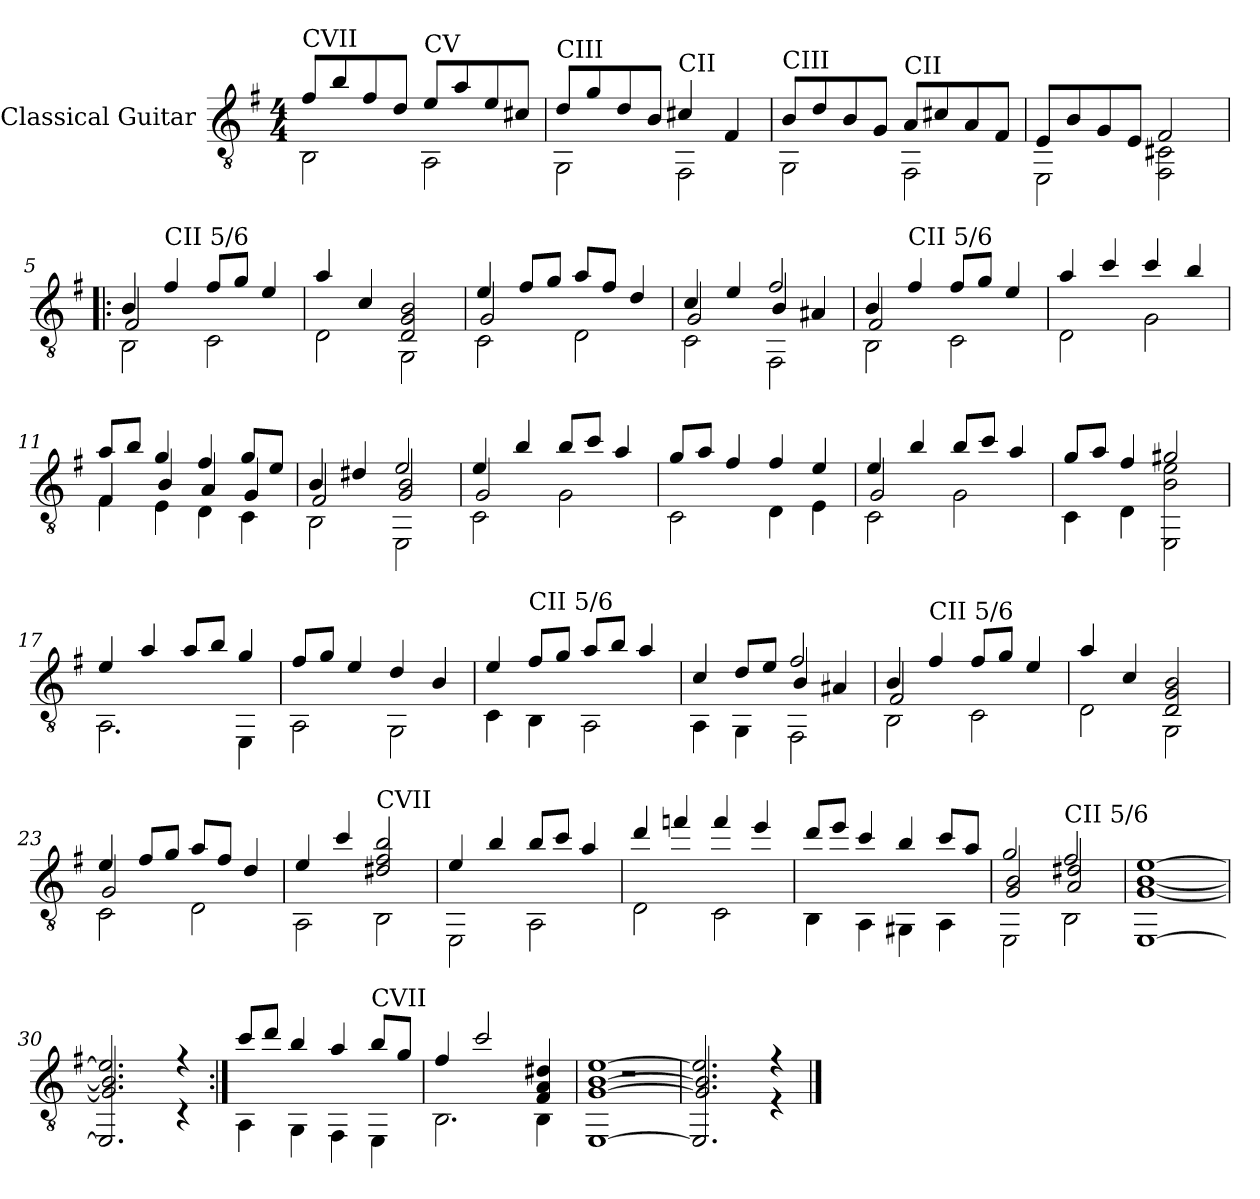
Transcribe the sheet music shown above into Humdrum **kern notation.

**kern
*part1
*staff1
*I"Classical Guitar
*I'Guit.
*clefGv2
*k[f#]
*M4/4
=1
*^
!LO:TX:a:t=CVII	!
8f#/L	2BB\
8b/	.
8f#/	.
8d/J	.
!LO:TX:a:t=CV	!
8e/L	2AA\
8a/	.
8e/	.
8c#X/J	.
=2	=2
!LO:TX:a:t=CIII	!
8d/L	2GG\
8g/	.
8d/	.
8B/J	.
!LO:TX:a:t=CII	!
4c#X/	2FF#\
4F#/	.
=3	=3
!LO:TX:a:t=CIII	!
8B/L	2GG\
8d/	.
8B/	.
8G/J	.
!LO:TX:a:t=CII	!
8A/L	2FF#\
8c#X/	.
8A/	.
8F#/J	.
=4	=4
8E/L	2EE\
8B/	.
8G/	.
8E/J	.
2F#/	2FF#\ 2C#X\
!!LO:LB:g=z	!!
=5!|:	=5!|:
*	*^
4B/	2BB\	2F#/
!LO:TX:a:t=CII 5/6	!	!
4f#/	.	.
8f#/L	2C\	2ryy
8g/J	.	.
4e/	.	.
*	*v	*v
=6	=6
4a/	2D\
4c/	.
2D/ 2G/ 2B/	2GG\
=7	=7
*	*^
4e/	2C\	2G/
8f#/L	.	.
8g/J	.	.
8a/L	2D\	2ryy
8f#/J	.	.
4d/	.	.
=8	=8	=8
4c/	2C\	2G/
4e/	.	.
2f#/	2FF#\	4B/
.	.	4A#X/
!!LO:LB:g=z	!!	!!
=9	=9	=9
4B/	2BB\	2F#/
!LO:TX:a:t=CII 5/6	!	!
4f#/	.	.
8f#/L	2C\	2ryy
8g/J	.	.
4e/	.	.
*	*v	*v
=10	=10
4a/	2D\
4cc/	.
4cc/	2G\
4b/	.
=11	=11
*	*^
8a/L	4F#\	4F#/
8b/J	.	.
4g/	4E\	4B/
4f#/	4D\	4A/
8g/L	4C\	4G/
8e/J	.	.
=12	=12	=12
4B/	2BB\	2F#/
4d#X/	.	.
2e/	2EE\	2G/ 2B/
!!LO:LB:g=z	!!	!!
=13	=13	=13
4e/	2C\	2G/
4b/	.	.
8b/L	2G\	2ryy
8cc/J	.	.
4a/	.	.
*	*v	*v
=14	=14
8g/L	2C\
8a/J	.
4f#/	.
4f#/	4D\
4e/	4E\
=15	=15
*	*^
4e/	2C\	2G/
4b/	.	.
8b/L	2G\	2ryy
8cc/J	.	.
4a/	.	.
*	*v	*v
=16	=16
8g/L	4C\
8a/J	.
4f#/	4D\
2g#X/	2EE\ 2B\ 2e\
!!LO:LB:g=z	!!
=17	=17
4e/	2.AA\
4a/	.
8a/L	.
8b/J	.
4g/	4EE\
=18	=18
8f#/L	2AA\
8g/J	.
4e/	.
4d/	2GG\
4B/	.
=19	=19
4e/	4C\
!LO:TX:a:t=CII 5/6	!
8f#/L	4BB\
8g/J	.
8a/L	2AA\
8b/J	.
4a/	.
=20	=20
*	*^
4c/	4AA\	2ryy
8d/L	4GG\	.
8e/J	.	.
2f#/	2FF#\	4B/
.	.	4A#X/
!!LO:LB:g=z	!!	!!
=21	=21	=21
4B/	2BB\	2F#/
!LO:TX:a:t=CII 5/6	!	!
4f#/	.	.
8f#/L	2C\	2ryy
8g/J	.	.
4e/	.	.
*	*v	*v
=22	=22
4a/	2D\
4c/	.
2D/ 2G/ 2B/	2GG\
=23	=23
*	*^
4e/	2C\	2G/
8f#/L	.	.
8g/J	.	.
8a/L	2D\	2ryy
8f#/J	.	.
4d/	.	.
*	*v	*v
=24	=24
4e/	2AA\
4cc/	.
!LO:TX:a:t=CVII	!
2d#X/ 2f#/ 2b/	2BB\
!!LO:LB:g=z	!!
=25	=25
4e/	2EE\
4b/	.
8b/L	2AA\
8cc/J	.
4a/	.
=26	=26
4dd/	2D\
4ffn/	.
4ff/	2C\
4ee/	.
=27	=27
8dd/L	4BB\
8ee/J	.
4cc/	4AA\
4b/	4GG#X\
8cc/L	4AA\
8a/J	.
=28	=28
*	*^
2g/	2EE\	2G/ 2B/
!LO:TX:a:t=CII 5/6	!	!
2f#/	2BB\	2A/ 2d#X/
*	*v	*v
!!LO:LB:g=z
=29	=29
[1EE [1e	[1G [1B
=30	=30
2.EE/] 2.e/]	2.G/] 2.B/]
4r	4r
=31:|!	=31:|!
8cc/L	4AA\
8dd/J	.
4b/	4GG\
4a/	4FF#\
!LO:TX:a:t=CVII	!
8b/L	4EE\
8g/J	.
=32	=32
4f#/	2.BB\
2cc/	.
4F#/ 4A/ 4d#X/	4BB\
=33	=33
*	*^
[1EE [1e	1r	[1G [1B
*	*v	*v
=34	=34
2.EE/] 2.e/]	2.G/] 2.B/]
4r	4r
*v	*v
==
*-
